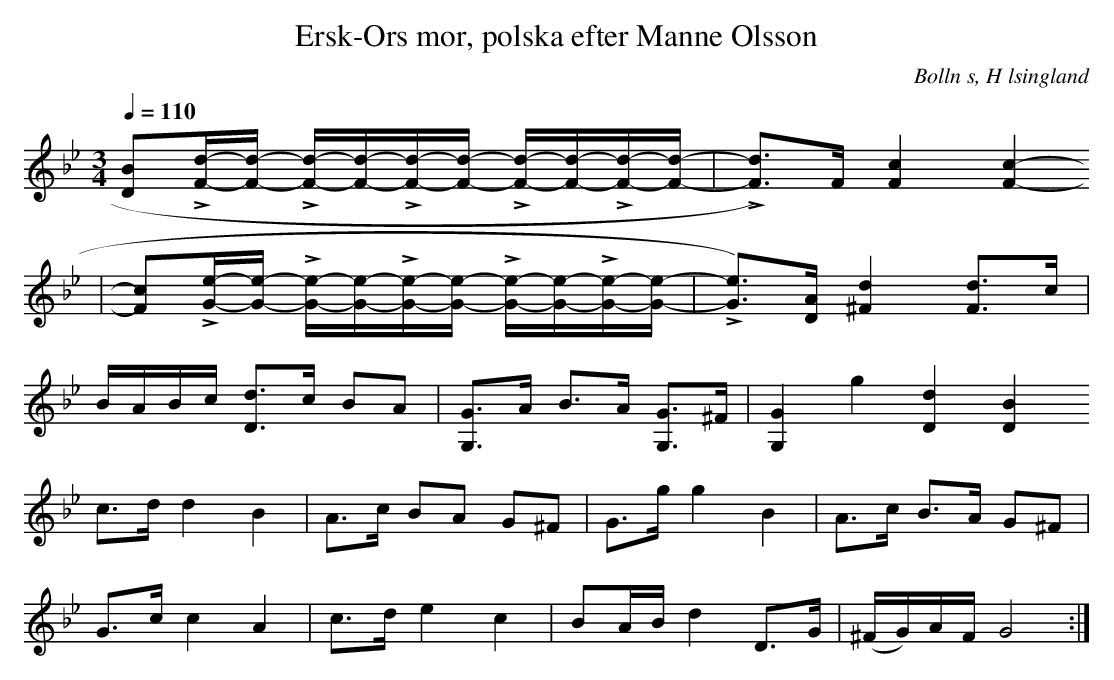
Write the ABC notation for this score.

X:1
T: Ersk-Ors mor, polska efter Manne Olsson
O:Bolln s, H lsingland
M:3/4
L:1/8
Q:1/4=110
K:Gm
[D B]L[F/d/]-[F/d/] - L[F/d/]-[F/d/]-L[F/d/]-[F/d/] - L[F/d/]-[F/d/]-L[F/d/]-[F/d/]-| L[F d])>F [-F2 c2] [F2 c2]-
|[F c]L[G/e/]-[G/e/] - L[G/e/]-[G/e/]-L[G/e/]-[G/e/] - L[G/e/]-[G/e/]-L[G/e/]-[G/e/]-| L[Ge])>[D A] [^F2 d2] [F d]>c|
B/A/B/c/ [D d]>c BA|[G, G]>A B>A [G, G]>^F|[G,2 G2] g2 [D2 d2] [D2 B2]
c>d    d2       B2           | A>c    BA       G^F       | G>g    g2 B2     | A>c         B>A G^F  |
G>c    c2       A2           | c>d    e2       c2        | BA/B/  d2 D>G   | (^F/G/)A/F/ G4      :|
